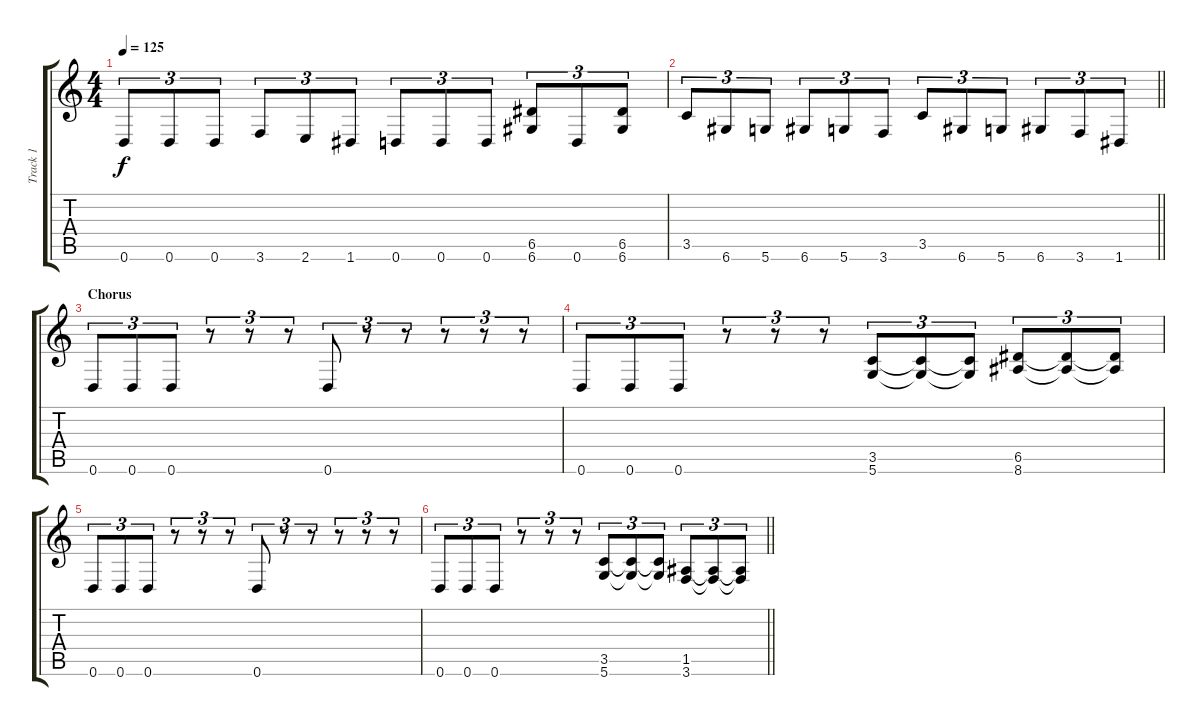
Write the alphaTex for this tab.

\track ("Track 1" "Track 1") {instrument distortionguitar}
\staff {score tabs}
\tuning (E4 B3 G3 D3 A2 D2) {hide}
\ts (4 4)
\tempo 125
\clef g2
\ks c
0.6.8{tu (3 2) dy f} 0.6.8{tu (3 2)} 0.6.8{tu (3 2)} 3.6.8{tu (3 2)} 2.6.8{tu (3 2)} 1.6.8{tu (3 2)} 0.6.8{tu (3 2)} 0.6.8{tu (3 2)} 0.6.8{tu (3 2)} (6.5 6.6).8{tu (3 2)} 0.6.8{tu (3 2)} (6.5 6.6).8{tu (3 2)} |
\barLineRight lightlight
3.5.8{tu (3 2)} 6.6.8{tu (3 2)} 5.6.8{tu (3 2)} 6.6.8{tu (3 2)} 5.6.8{tu (3 2)} 3.6.8{tu (3 2)} 3.5.8{tu (3 2)} 6.6.8{tu (3 2)} 5.6.8{tu (3 2)} 6.6.8{tu (3 2)} 3.6.8{tu (3 2)} 1.6.8{tu (3 2)} |
\section ("" "Chorus")
0.6.8{tu (3 2)} 0.6.8{tu (3 2)} 0.6.8{tu (3 2)} r.8{tu (3 2)} r.8{tu (3 2)} r.8{tu (3 2)} 0.6.8{tu (3 2)} r.8{tu (3 2)} r.8{tu (3 2)} r.8{tu (3 2)} r.8{tu (3 2)} r.8{tu (3 2)} |
0.6.8{tu (3 2)} 0.6.8{tu (3 2)} 0.6.8{tu (3 2)} r.8{tu (3 2)} r.8{tu (3 2)} r.8{tu (3 2)} (3.5 5.6).8{tu (3 2)} (3.5{t} 5.6{t}).8{tu (3 2)} (3.5{t} 5.6{t}).8{tu (3 2)} (6.5 8.6).8{tu (3 2)} (6.5{t} 8.6{t}).8{tu (3 2)} (6.5{t} 8.6{t}).8{tu (3 2)} |
0.6.8{tu (3 2)} 0.6.8{tu (3 2)} 0.6.8{tu (3 2)} r.8{tu (3 2)} r.8{tu (3 2)} r.8{tu (3 2)} 0.6.8{tu (3 2)} r.8{tu (3 2)} r.8{tu (3 2)} r.8{tu (3 2)} r.8{tu (3 2)} r.8{tu (3 2)} |
\barLineRight lightlight
0.6.8{tu (3 2)} 0.6.8{tu (3 2)} 0.6.8{tu (3 2)} r.8{tu (3 2)} r.8{tu (3 2)} r.8{tu (3 2)} (3.5 5.6).8{tu (3 2)} (3.5{t} 5.6{t}).8{tu (3 2)} (3.5{t} 5.6{t}).8{tu (3 2)} (1.5 3.6).8{tu (3 2)} (1.5{t} 3.6{t}).8{tu (3 2)} (1.5{t} 3.6{t}).8{tu (3 2)}
